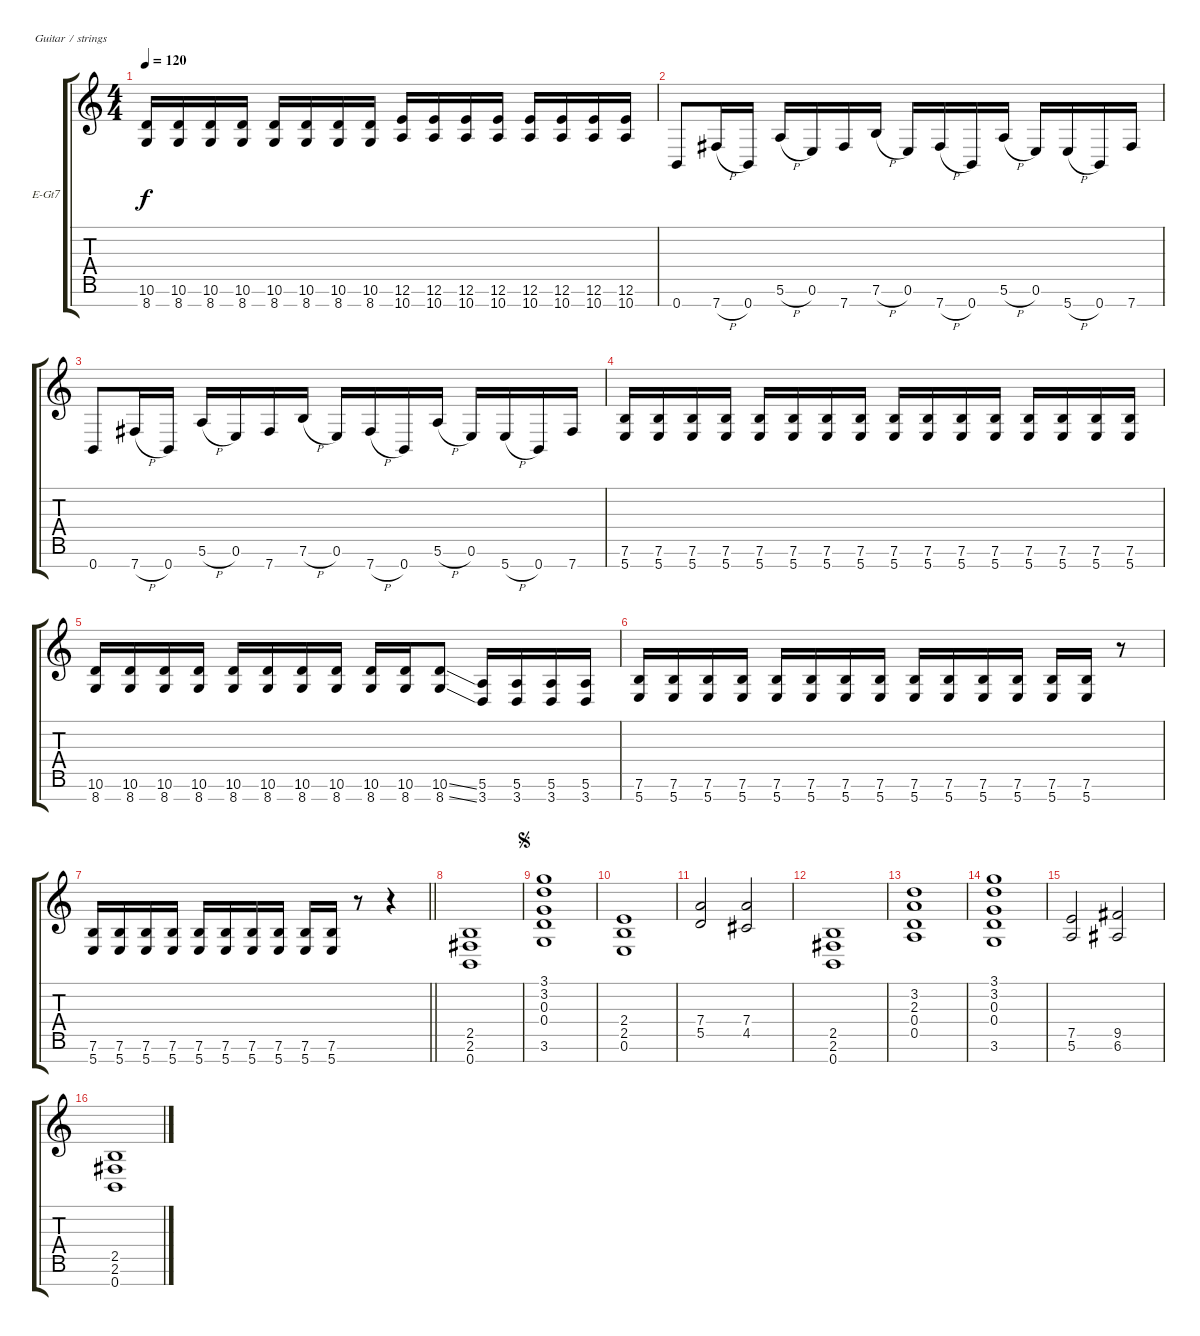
\bracketExtendMode groupsimilarinstruments
\firstSystemTrackNameOrientation horizontal
\otherSystemsTrackNameOrientation horizontal
\track ("Track 2" "E-Gt7") {instrument distortionguitar}
\staff {score tabs}
\tuning (E4 B3 G3 D3 A2 E2 B1)
\ts (4 4)
\tempo 120
\clef g2
\ks c
(10.6 8.7).16{dy f} (10.6 8.7).16 (10.6 8.7).16 (10.6 8.7).16 (10.6 8.7).16 (10.6 8.7).16 (10.6 8.7).16 (10.6 8.7).16 (12.6 10.7).16 (12.6 10.7).16 (12.6 10.7).16 (12.6 10.7).16 (12.6 10.7).16 (12.6 10.7).16 (12.6 10.7).16 (12.6 10.7).16 |
0.7.8 7.7{h}.16 0.7.16 5.6{h}.16 0.6.16 7.7.16 7.6{h}.16 0.6.16 7.7{h}.16 0.7.16 5.6{h}.16 0.6.16 5.7{h}.16 0.7.16 7.7.16 |
0.7.8 7.7{h}.16 0.7.16 5.6{h}.16 0.6.16 7.7.16 7.6{h}.16 0.6.16 7.7{h}.16 0.7.16 5.6{h}.16 0.6.16 5.7{h}.16 0.7.16 7.7.16 |
(7.6 5.7).16 (7.6 5.7).16 (7.6 5.7).16 (7.6 5.7).16 (7.6 5.7).16 (7.6 5.7).16 (7.6 5.7).16 (7.6 5.7).16 (7.6 5.7).16 (7.6 5.7).16 (7.6 5.7).16 (7.6 5.7).16 (7.6 5.7).16 (7.6 5.7).16 (7.6 5.7).16 (7.6 5.7).16 |
(10.6 8.7).16 (10.6 8.7).16 (10.6 8.7).16 (10.6 8.7).16 (10.6 8.7).16 (10.6 8.7).16 (10.6 8.7).16 (10.6 8.7).16 (10.6 8.7).16 (10.6 8.7).16 (10.6{ss} 8.7{ss}).8 (5.6 3.7).16 (5.6 3.7).16 (5.6 3.7).16 (5.6 3.7).16 |
(7.6 5.7).16 (7.6 5.7).16 (7.6 5.7).16 (7.6 5.7).16 (7.6 5.7).16 (7.6 5.7).16 (7.6 5.7).16 (7.6 5.7).16 (7.6 5.7).16 (7.6 5.7).16 (7.6 5.7).16 (7.6 5.7).16 (7.6 5.7).16 (7.6 5.7).16 r.8 |
\barLineRight lightlight
(7.6 5.7).16 (7.6 5.7).16 (7.6 5.7).16 (7.6 5.7).16 (7.6 5.7).16 (7.6 5.7).16 (7.6 5.7).16 (7.6 5.7).16 (7.6 5.7).16 (7.6 5.7).16 r.8 r.4 |
(2.5 2.6 0.7).1 |
\jump segno
(3.1 3.2 0.3 0.4 3.6).1 |
(2.4 2.5 0.6).1 |
(7.4 5.5).2 (7.4 4.5).2 |
(2.5 2.6 0.7).1 |
(3.2 2.3 0.4 0.5).1 |
(3.1 3.2 0.3 0.4 3.6).1 |
(7.5 5.6).2 (9.5 6.6).2 |
(2.5 2.6 0.7).1
